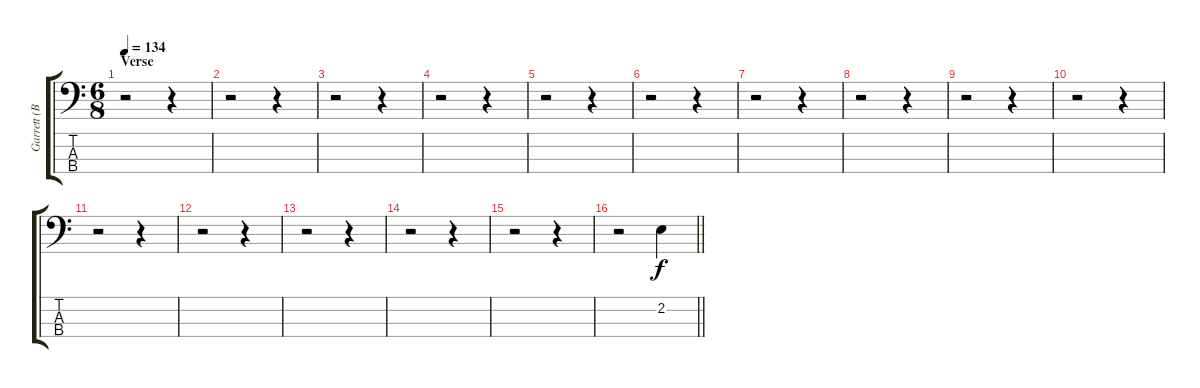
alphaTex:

\track ("Garrett (Bass)" "Garrett (B") {instrument electricbassfinger}
\staff {score tabs}
\tuning (G2 D2 A1 E1) {hide}
\ts (6 8)
\section ("" "Verse")
\tempo 134
\clef f4
\ks c
r.2{dy f} r.4 |
r.2 r.4 |
r.2 r.4 |
r.2 r.4 |
r.2 r.4 |
r.2 r.4 |
r.2 r.4 |
r.2 r.4 |
r.2 r.4 |
r.2 r.4 |
r.2 r.4 |
r.2 r.4 |
r.2 r.4 |
r.2 r.4 |
r.2 r.4 |
\barLineRight lightlight
r.2 2.2{sl}.4
